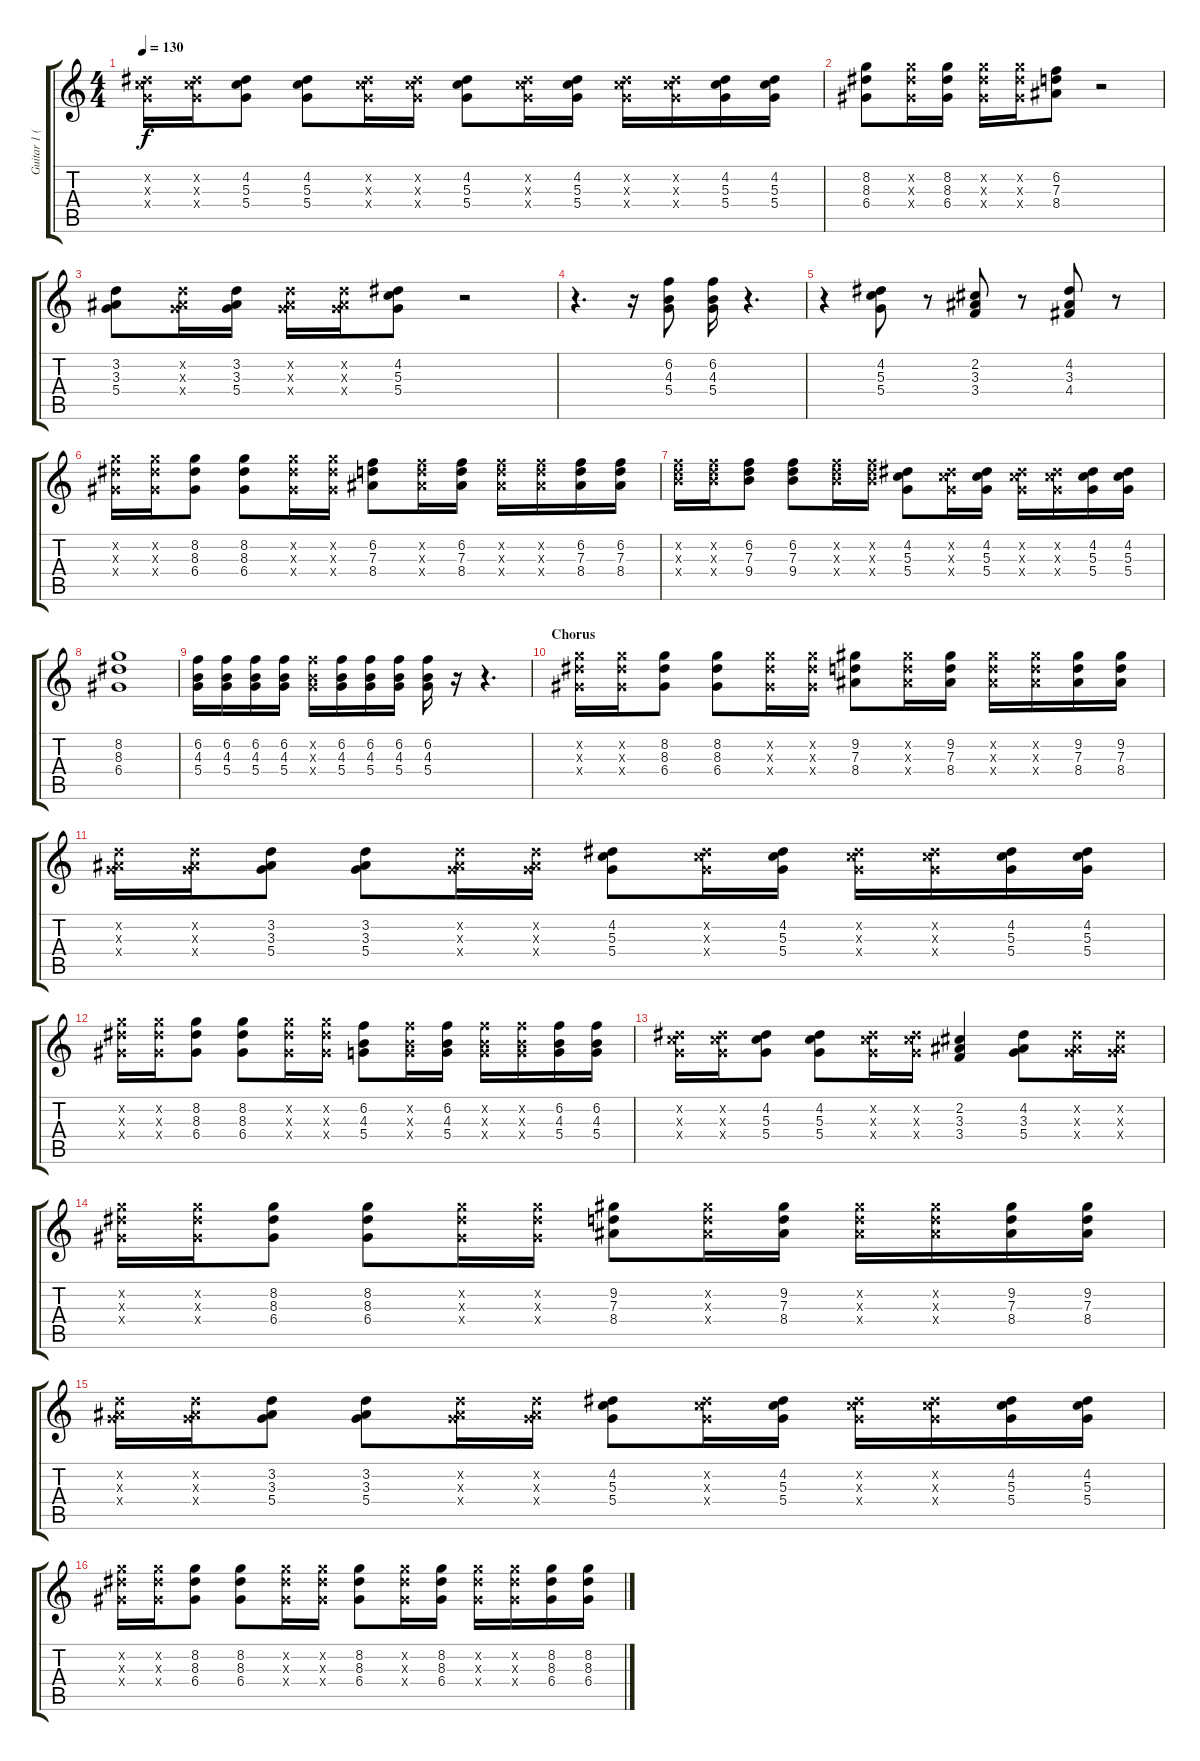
\track ("Guitar 1 (L)" "Guitar 1 (") {instrument distortionguitar}
\staff {score tabs}
\tuning (E4 B3 G3 D3 A2 E2) {hide}
\ts (4 4)
\tempo 130
\clef g2
\ks c
(4.2{x} 5.3{x} 5.4{x}).16{dy f} (4.2{x} 5.3{x} 5.4{x}).16 (4.2 5.3 5.4).8 (4.2 5.3 5.4).8 (4.2{x} 5.3{x} 5.4{x}).16 (4.2{x} 5.3{x} 5.4{x}).16 (4.2 5.3 5.4).8 (4.2{x} 5.3{x} 5.4{x}).16 (4.2 5.3 5.4).16 (4.2{x} 5.3{x} 5.4{x}).16 (4.2{x} 5.3{x} 5.4{x}).16 (4.2 5.3 5.4).16 (4.2 5.3 5.4).16 |
(8.2 8.3 6.4).8 (8.2{x} 8.3{x} 6.4{x}).16 (8.2 8.3 6.4).16 (8.2{x} 8.3{x} 6.4{x}).16 (8.2{x} 8.3{x} 6.4{x}).16 (6.2 7.3 8.4).8 r.2 |
(3.2 3.3 5.4).8 (3.2{x} 3.3{x} 5.4{x}).16 (3.2 3.3 5.4).16 (3.2{x} 3.3{x} 5.4{x}).16 (3.2{x} 3.3{x} 5.4{x}).16 (4.2 5.3 5.4).8 r.2 |
r.4{d} r.16 (6.2 4.3 5.4).8 (6.2 4.3 5.4).16 r.4{d} |
r.4 (4.2 5.3 5.4).8 r.8 (2.2 3.3 3.4).8 r.8 (4.2 3.3 4.4).8 r.8 |
(8.2{x} 8.3{x} 6.4{x}).16 (8.2{x} 8.3{x} 6.4{x}).16 (8.2 8.3 6.4).8 (8.2 8.3 6.4).8 (8.2{x} 8.3{x} 6.4{x}).16 (8.2{x} 8.3{x} 6.4{x}).16 (6.2 7.3 8.4).8 (6.2{x} 7.3{x} 8.4{x}).16 (6.2 7.3 8.4).16 (6.2{x} 7.3{x} 8.4{x}).16 (6.2{x} 7.3{x} 8.4{x}).16 (6.2 7.3 8.4).16 (6.2 7.3 8.4).16 |
(6.2{x} 7.3{x} 9.4{x}).16 (6.2{x} 7.3{x} 9.4{x}).16 (6.2 7.3 9.4).8 (6.2 7.3 9.4).8 (6.2{x} 7.3{x} 9.4{x}).16 (6.2{x} 7.3{x} 9.4{x}).16 (4.2 5.3 5.4).8 (4.2{x} 5.3{x} 5.4{x}).16 (4.2 5.3 5.4).16 (4.2{x} 5.3{x} 5.4{x}).16 (4.2{x} 5.3{x} 5.4{x}).16 (4.2 5.3 5.4).16 (4.2 5.3 5.4).16 |
(8.2 8.3 6.4).1 |
(6.2 4.3 5.4).16 (6.2 4.3 5.4).16 (6.2 4.3 5.4).16 (6.2 4.3 5.4).16 (6.2{x} 4.3{x} 5.4{x}).16 (6.2 4.3 5.4).16 (6.2 4.3 5.4).16 (6.2 4.3 5.4).16 (6.2 4.3 5.4).16 r.16 r.4{d} |
\section ("" "Chorus")
(8.2{x} 8.3{x} 6.4{x}).16 (8.2{x} 8.3{x} 6.4{x}).16 (8.2 8.3 6.4).8 (8.2 8.3 6.4).8 (8.2{x} 8.3{x} 6.4{x}).16 (8.2{x} 8.3{x} 6.4{x}).16 (9.2 7.3 8.4).8 (9.2{x} 7.3{x} 8.4{x}).16 (9.2 7.3 8.4).16 (9.2{x} 7.3{x} 8.4{x}).16 (9.2{x} 7.3{x} 8.4{x}).16 (9.2 7.3 8.4).16 (9.2 7.3 8.4).16 |
(3.2{x} 3.3{x} 5.4{x}).16 (3.2{x} 3.3{x} 5.4{x}).16 (3.2 3.3 5.4).8 (3.2 3.3 5.4).8 (3.2{x} 3.3{x} 5.4{x}).16 (3.2{x} 3.3{x} 5.4{x}).16 (4.2 5.3 5.4).8 (4.2{x} 5.3{x} 5.4{x}).16 (4.2 5.3 5.4).16 (4.2{x} 5.3{x} 5.4{x}).16 (4.2{x} 5.3{x} 5.4{x}).16 (4.2 5.3 5.4).16 (4.2 5.3 5.4).16 |
(8.2{x} 8.3{x} 6.4{x}).16 (8.2{x} 8.3{x} 6.4{x}).16 (8.2 8.3 6.4).8 (8.2 8.3 6.4).8 (8.2{x} 8.3{x} 6.4{x}).16 (8.2{x} 8.3{x} 6.4{x}).16 (6.2 4.3 5.4).8 (6.2{x} 4.3{x} 5.4{x}).16 (6.2 4.3 5.4).16 (6.2{x} 4.3{x} 5.4{x}).16 (6.2{x} 4.3{x} 5.4{x}).16 (6.2 4.3 5.4).16 (6.2 4.3 5.4).16 |
(4.2{x} 5.3{x} 5.4{x}).16 (4.2{x} 5.3{x} 5.4{x}).16 (4.2 5.3 5.4).8 (4.2 5.3 5.4).8 (4.2{x} 5.3{x} 5.4{x}).16 (4.2{x} 5.3{x} 5.4{x}).16 (2.2 3.3 3.4).4 (4.2 3.3 5.4).8 (4.2{x} 3.3{x} 5.4{x}).16 (4.2{x} 3.3{x} 5.4{x}).16 |
(8.2{x} 8.3{x} 6.4{x}).16 (8.2{x} 8.3{x} 6.4{x}).16 (8.2 8.3 6.4).8 (8.2 8.3 6.4).8 (8.2{x} 8.3{x} 6.4{x}).16 (8.2{x} 8.3{x} 6.4{x}).16 (9.2 7.3 8.4).8 (9.2{x} 7.3{x} 8.4{x}).16 (9.2 7.3 8.4).16 (9.2{x} 7.3{x} 8.4{x}).16 (9.2{x} 7.3{x} 8.4{x}).16 (9.2 7.3 8.4).16 (9.2 7.3 8.4).16 |
(3.2{x} 3.3{x} 5.4{x}).16 (3.2{x} 3.3{x} 5.4{x}).16 (3.2 3.3 5.4).8 (3.2 3.3 5.4).8 (3.2{x} 3.3{x} 5.4{x}).16 (3.2{x} 3.3{x} 5.4{x}).16 (4.2 5.3 5.4).8 (4.2{x} 5.3{x} 5.4{x}).16 (4.2 5.3 5.4).16 (4.2{x} 5.3{x} 5.4{x}).16 (4.2{x} 5.3{x} 5.4{x}).16 (4.2 5.3 5.4).16 (4.2 5.3 5.4).16 |
(8.2{x} 8.3{x} 6.4{x}).16 (8.2{x} 8.3{x} 6.4{x}).16 (8.2 8.3 6.4).8 (8.2 8.3 6.4).8 (8.2{x} 8.3{x} 6.4{x}).16 (8.2{x} 8.3{x} 6.4{x}).16 (8.2 8.3 6.4).8 (8.2{x} 8.3{x} 6.4{x}).16 (8.2 8.3 6.4).16 (8.2{x} 8.3{x} 6.4{x}).16 (8.2{x} 8.3{x} 6.4{x}).16 (8.2 8.3 6.4).16 (8.2 8.3 6.4).16
